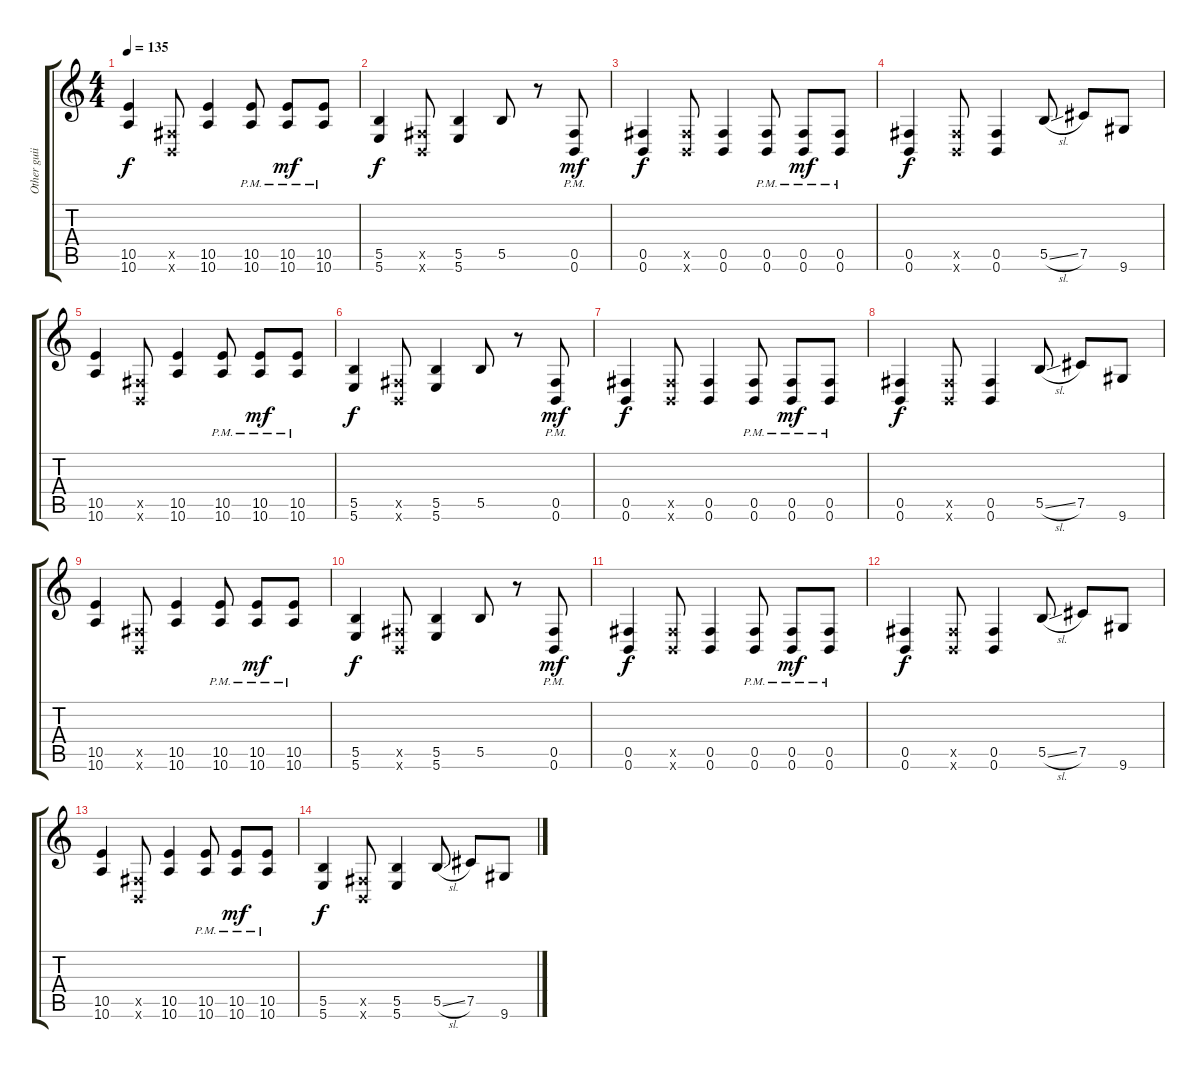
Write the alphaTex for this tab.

\track ("Other guiitar" "Other guii") {instrument distortionguitar}
\staff {score tabs}
\tuning (Db4 Ab3 E3 B2 Gb2 B1) {hide}
\ts (4 4)
\tempo 135
\clef g2
\ks c
(10.5 10.6).4{dy f} (0.5{x} 0.6{x}).8 (10.5 10.6).4 (10.5{pm} 10.6{pm}).8 (10.5{pm} 10.6{pm}).8{dy mf} (10.5{pm} 10.6{pm}).8 |
(5.5 5.6).4{dy f} (0.5{x} 0.6{x}).8 (5.5 5.6).4 5.5.8 r.8 (0.5{pm} 0.6{pm}).8{dy mf} |
(0.5 0.6).4{dy f} (0.5{x} 0.6{x}).8 (0.5 0.6).4 (0.5{pm} 0.6{pm}).8 (0.5{pm} 0.6{pm}).8{dy mf} (0.5{pm} 0.6{pm}).8 |
(0.5 0.6).4{dy f} (0.5{x} 0.6{x}).8 (0.5 0.6).4 5.5{sl}.8 7.5.8 9.6.8 |
(10.5 10.6).4 (0.5{x} 0.6{x}).8 (10.5 10.6).4 (10.5{pm} 10.6{pm}).8 (10.5{pm} 10.6{pm}).8{dy mf} (10.5{pm} 10.6{pm}).8 |
(5.5 5.6).4{dy f} (0.5{x} 0.6{x}).8 (5.5 5.6).4 5.5.8 r.8 (0.5{pm} 0.6{pm}).8{dy mf} |
(0.5 0.6).4{dy f} (0.5{x} 0.6{x}).8 (0.5 0.6).4 (0.5{pm} 0.6{pm}).8 (0.5{pm} 0.6{pm}).8{dy mf} (0.5{pm} 0.6{pm}).8 |
(0.5 0.6).4{dy f} (0.5{x} 0.6{x}).8 (0.5 0.6).4 5.5{sl}.8 7.5.8 9.6.8 |
(10.5 10.6).4 (0.5{x} 0.6{x}).8 (10.5 10.6).4 (10.5{pm} 10.6{pm}).8 (10.5{pm} 10.6{pm}).8{dy mf} (10.5{pm} 10.6{pm}).8 |
(5.5 5.6).4{dy f} (0.5{x} 0.6{x}).8 (5.5 5.6).4 5.5.8 r.8 (0.5{pm} 0.6{pm}).8{dy mf} |
(0.5 0.6).4{dy f} (0.5{x} 0.6{x}).8 (0.5 0.6).4 (0.5{pm} 0.6{pm}).8 (0.5{pm} 0.6{pm}).8{dy mf} (0.5{pm} 0.6{pm}).8 |
(0.5 0.6).4{dy f} (0.5{x} 0.6{x}).8 (0.5 0.6).4 5.5{sl}.8 7.5.8 9.6.8 |
(10.5 10.6).4 (0.5{x} 0.6{x}).8 (10.5 10.6).4 (10.5{pm} 10.6{pm}).8 (10.5{pm} 10.6{pm}).8{dy mf} (10.5{pm} 10.6{pm}).8 |
(5.5 5.6).4{dy f} (0.5{x} 0.6{x}).8 (5.5 5.6).4 5.5{sl}.8 7.5.8 9.6.8
